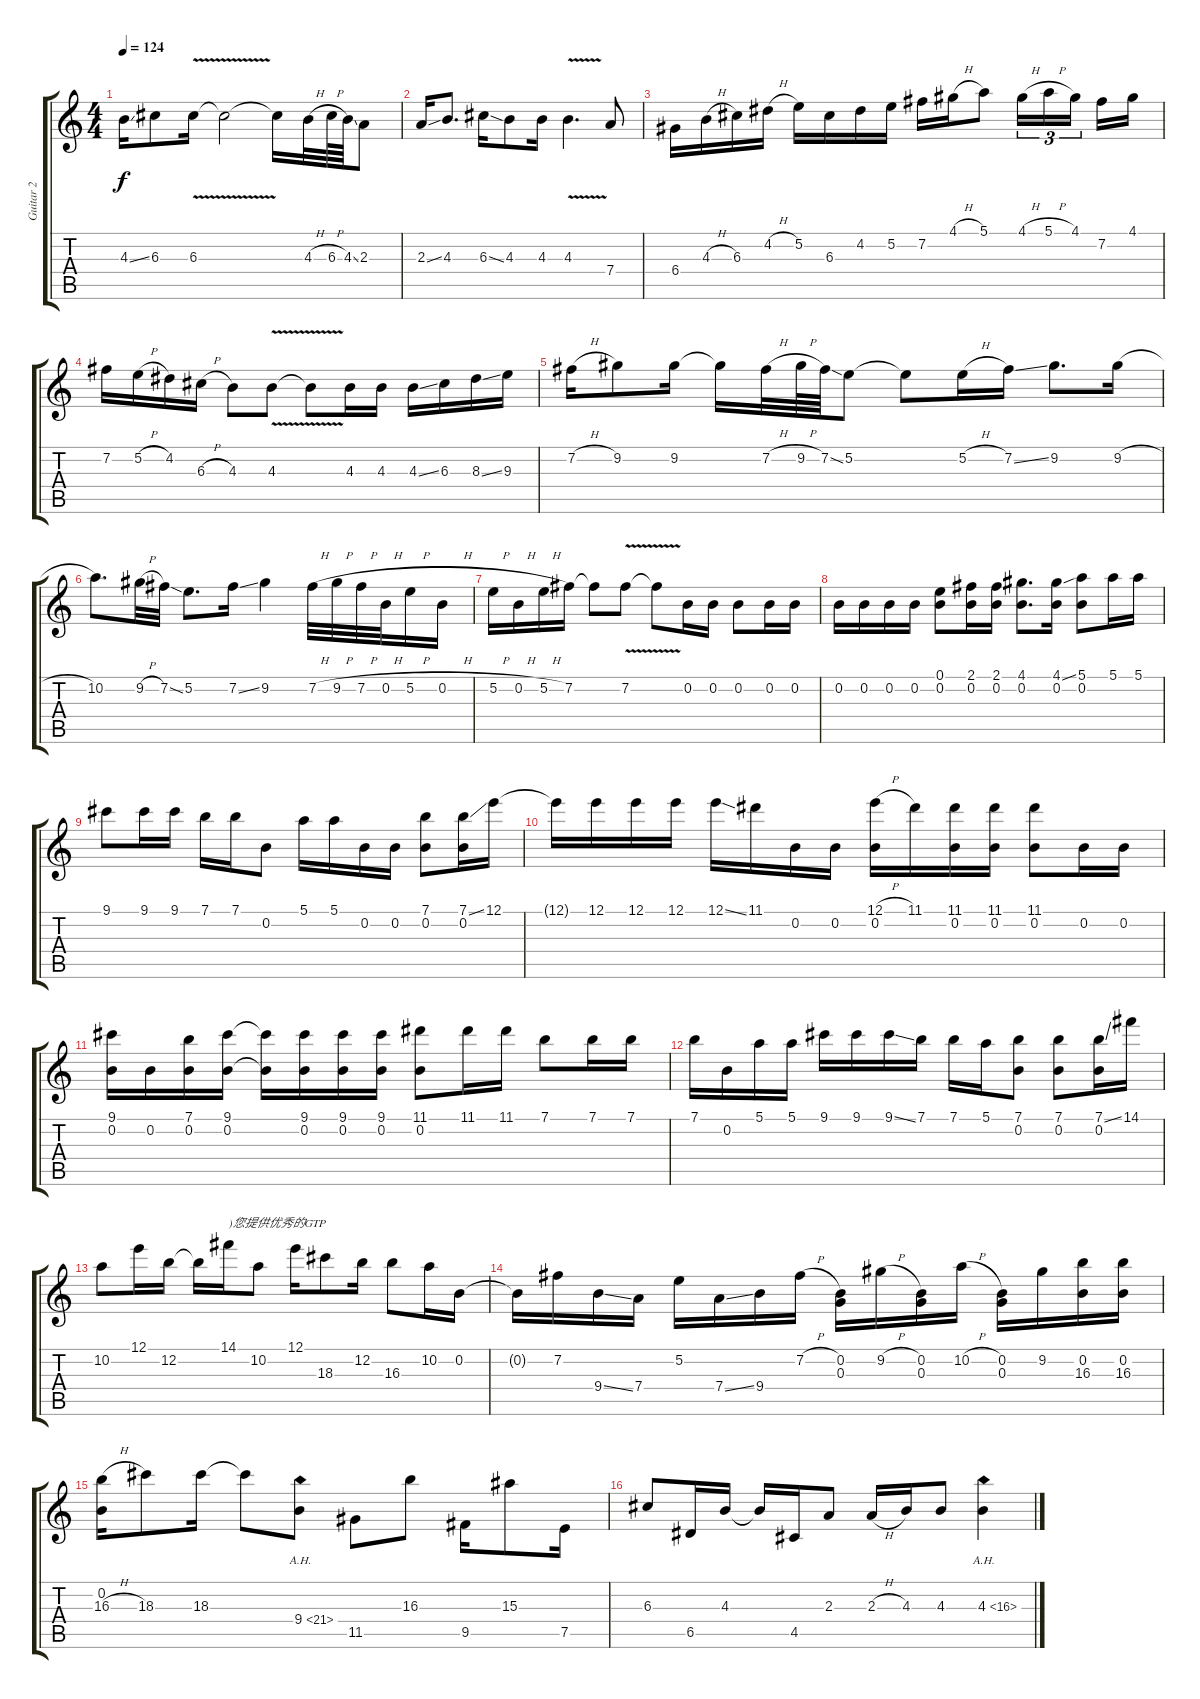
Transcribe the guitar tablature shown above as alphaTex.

\track ("Guitar 2" "Guitar 2") {instrument distortionguitar}
\staff {score tabs}
\tuning (E4 B3 G3 D3 A2 E2) {hide}
\ts (4 4)
\tempo 124
\clef g2
\ks c
4.3{ss}.16{dy f} 6.3.8 6.3{v}.16 6.3{t}.2 6.3{t}.16 4.3{h}.32 6.3{h}.64 4.3{ss}.64 2.3.8 |
2.3{ss}.16 4.3.8{d} 6.3{ss}.16 4.3.8 4.3.16 4.3{v}.4{d} 7.4.8 |
6.4.16 4.3{h}.16 6.3.16 4.2{h}.16 5.2.16 6.3.16 4.2.16 5.2.16 7.2.16 4.1{h}.16 5.1.8 4.1{h}.16{tu (3 2)} 5.1{h}.16{tu (3 2)} 4.1.16{tu (3 2) beam splitsecondary} 7.2.16 4.1.16 |
7.2.16 5.2{h}.16 4.2.16 6.3{h}.16 4.3.8 4.3{v}.8 4.3{t}.8 4.3.16 4.3.16 4.3{ss}.16 6.3.16 8.3{ss}.16 9.3.16 |
7.2{h}.16 9.2.8 9.2.16 9.2{t}.16 7.2{h}.32 9.2{h}.64 7.2{ss}.64 5.2.8 5.2{t}.8 5.2{h}.16 7.2{ss}.16 9.2.8{d} 9.2{h}.16 |
10.2.8{d} 9.2{h}.32 7.2{ss}.32 5.2.8{d} 7.2{ss}.16 9.2.4 7.2{h}.32 9.2{h}.32 7.2{h}.32 0.2{h}.32 5.2{h}.16 0.2{h}.16 |
5.2{h}.16 0.2{h}.16 5.2{h}.16 7.2.16 7.2{t}.8 7.2{v}.8 7.2{t}.8 0.2.16 0.2.16 0.2.8 0.2.16 0.2.16 |
0.2.16 0.2.16 0.2.16 0.2.16 (0.1 0.2).8 (2.1 0.2).16 (2.1 0.2).16 (4.1 0.2).8{d} (4.1{ss} 0.2).16 (5.1 0.2).8 5.1.16 5.1.16 |
9.1.8 9.1.16 9.1.16 7.1.16 7.1.16 0.2.8 5.1.16 5.1.16 0.2.16 0.2.16 (7.1 0.2).8 (7.1{ss} 0.2).16 12.1.16 |
12.1{t}.16 12.1.16 12.1.16 12.1.16 12.1{ss}.16 11.1.16 0.2.16 0.2.16 (12.1{h} 0.2).16 11.1.16 (11.1 0.2).16 (11.1 0.2).16 (11.1 0.2).8 0.2.16 0.2.16 |
(9.1 0.2).16 0.2.16 (7.1 0.2).16 (9.1 0.2).16 (9.1{t} 0.2{t}).16 (9.1 0.2).16 (9.1 0.2).16 (9.1 0.2).16 (11.1 0.2).8 11.1.16 11.1.16 7.1.8 7.1.16 7.1.16 |
7.1.16 0.2.16 5.1.16 5.1.16 9.1.16 9.1.16 9.1{ss}.16 7.1.16 7.1.16 5.1.16 (7.1 0.2).8 (7.1 0.2).8 (7.1{ss} 0.2).16 14.1.16 |
10.2.8 12.1.16 12.2.16 12.2{t}.16 14.1.16{txt ")您提供优秀的GTP"} 10.2.8 12.1.16 18.3.8 12.2.16 16.3.8 10.2.16 0.2.16 |
0.2{t}.16 7.2.16 9.4{ss}.16 7.4.16 5.2.16 7.4{ss}.16 9.4.16 7.2{h}.16 (0.2 0.3).16 9.2{h}.16 (0.2 0.3).16 10.2{h}.16 (0.2 0.3).16 9.2.16 (0.2 16.3).16 (0.2 16.3).16 |
(0.2 16.3{h}).16 18.3.8 18.3.16 18.3{t}.8 9.4{ah 12}.8 11.5.8 16.3.8 9.5.16 15.3.8 7.5.16 |
6.3.8 6.5.16 4.3.16 4.3{t}.16 4.5.16 2.3.8 2.3{h}.16 4.3.16 4.3.8 4.3{ah 12}.4
